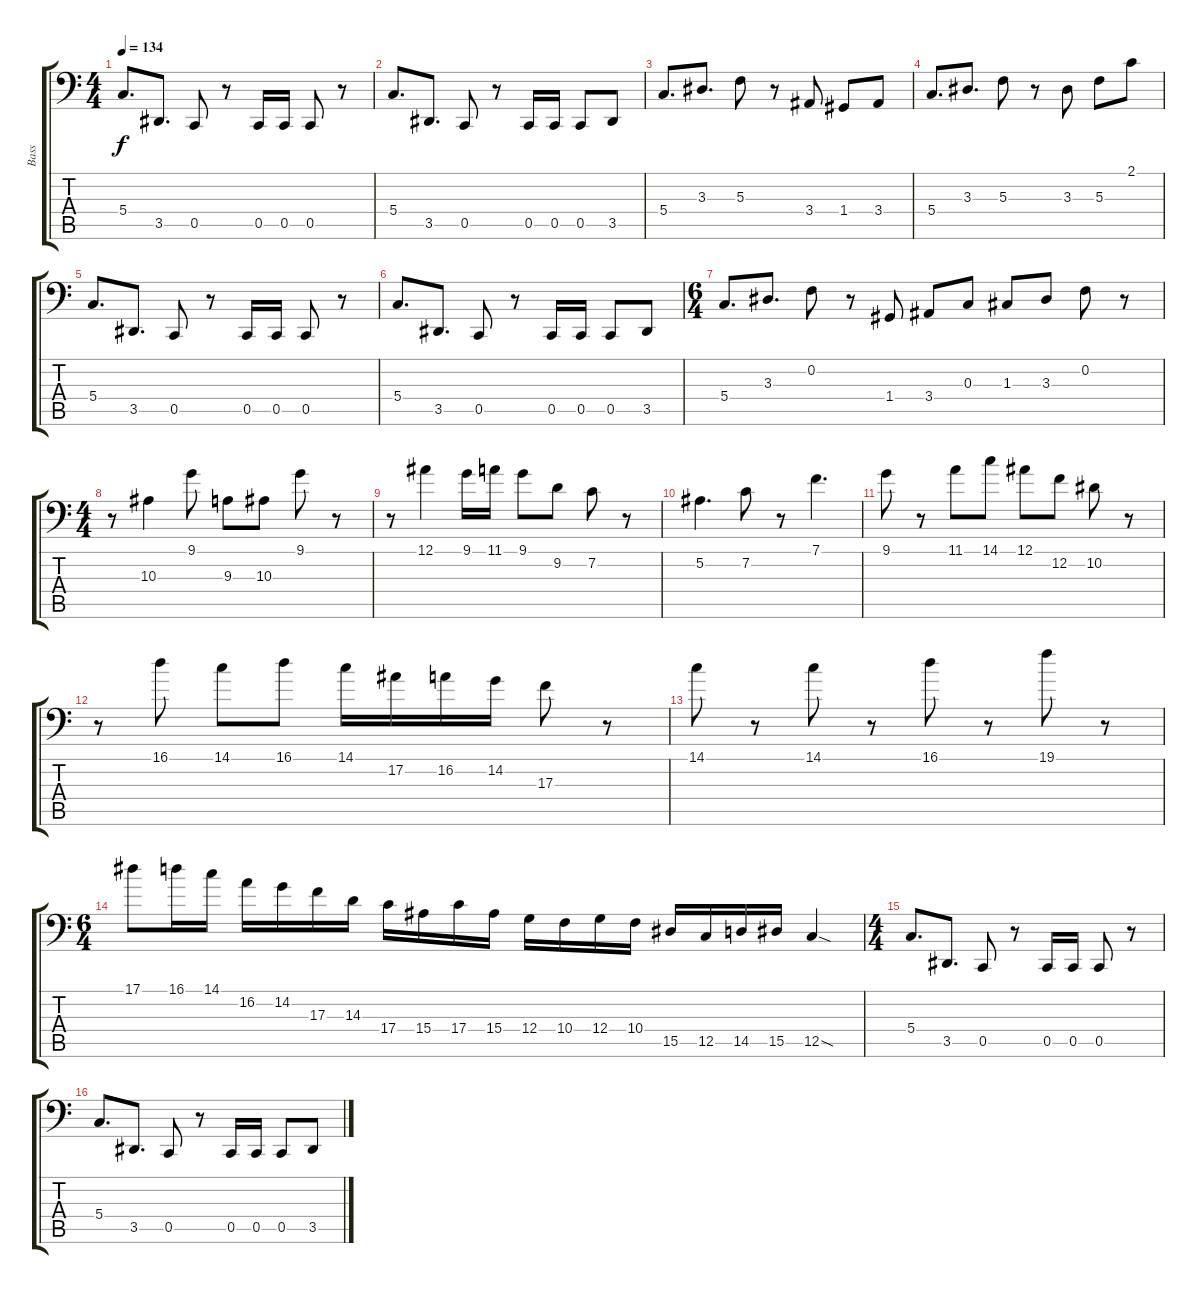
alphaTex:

\track ("Bass" "Bass") {instrument electricbasspick}
\staff {score tabs}
\tuning (Bb2 F2 C2 G1 C1 A0) {hide}
\ts (4 4)
\tempo 134
\clef f4
\ks c
5.4.8{d dy f} 3.5.8{d} 0.5.8 r.8 0.5.16 0.5.16 0.5.8 r.8 |
5.4.8{d} 3.5.8{d} 0.5.8 r.8 0.5.16 0.5.16 0.5.8 3.5.8 |
5.4.8{d} 3.3.8{d} 5.3.8 r.8 3.4.8 1.4.8 3.4.8 |
5.4.8{d} 3.3.8{d} 5.3.8 r.8 3.3.8 5.3.8 2.1.8 |
5.4.8{d} 3.5.8{d} 0.5.8 r.8 0.5.16 0.5.16 0.5.8 r.8 |
5.4.8{d} 3.5.8{d} 0.5.8 r.8 0.5.16 0.5.16 0.5.8 3.5.8 |
\ts (6 4)
5.4.8{d} 3.3.8{d} 0.2.8 r.8 1.4.8 3.4.8 0.3.8 1.3.8 3.3.8 0.2.8 r.8{instrument electricbassfinger} |
\ts (4 4)
r.8 10.3.4 9.1.8 9.3.8 10.3.8 9.1.8 r.8 |
r.8 12.1.4 9.1.16 11.1.16 9.1.8 9.2.8 7.2.8 r.8 |
5.2.4{d} 7.2.8 r.8 7.1.4{d} |
9.1.8 r.8 11.1.8 14.1.8 12.1.8 12.2.8 10.2.8 r.8 |
r.8 16.1.8 14.1.8 16.1.8 14.1.16 17.2.16 16.2.16 14.2.16 17.3.8 r.8 |
14.1.8 r.8 14.1.8 r.8 16.1.8 r.8 19.1.8 r.8 |
\ts (6 4)
17.1.8 16.1.16 14.1.16 16.2.16 14.2.16 17.3.16 14.3.16 17.4.16 15.4.16 17.4.16 15.4.16 12.4.16 10.4.16 12.4.16 10.4.16 15.5.16 12.5.16 14.5.16 15.5.16 12.5{sod}.4 |
\ts (4 4)
5.4.8{d instrument electricbasspick} 3.5.8{d} 0.5.8 r.8 0.5.16 0.5.16 0.5.8 r.8 |
5.4.8{d} 3.5.8{d} 0.5.8 r.8 0.5.16 0.5.16 0.5.8 3.5.8
